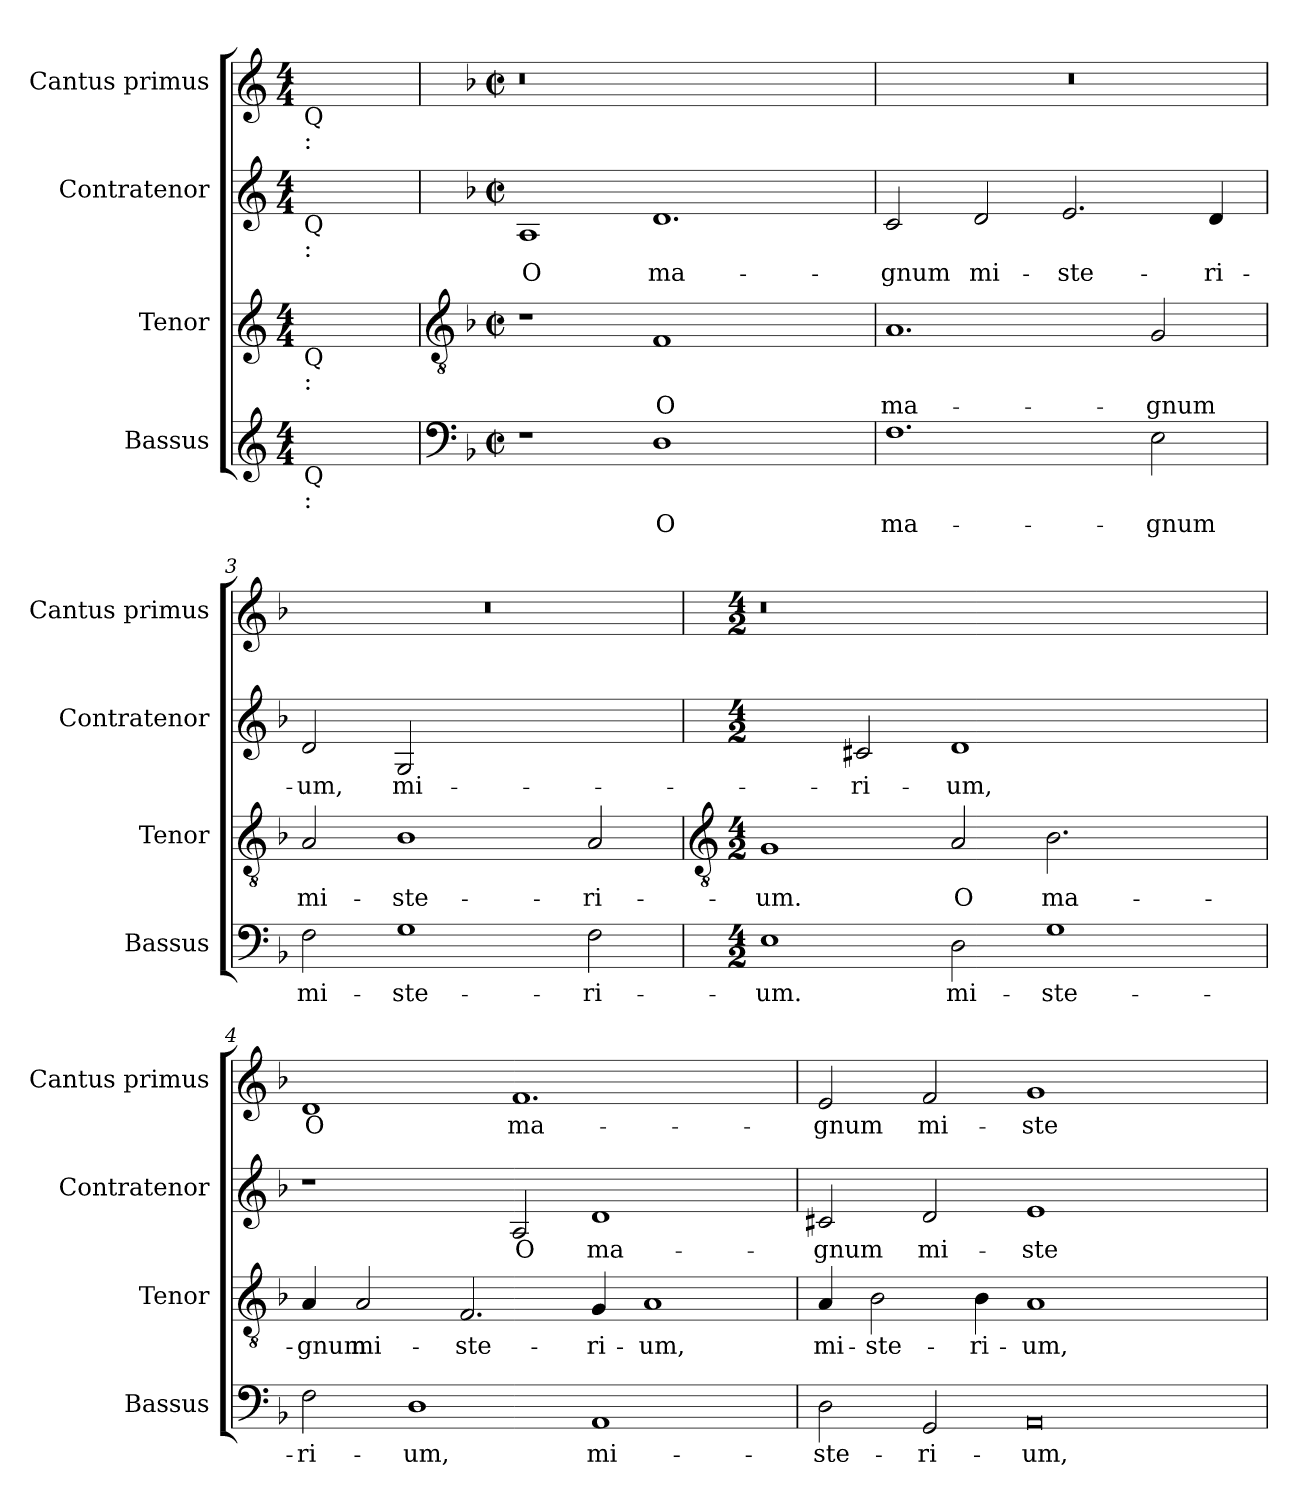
**kern	**text	**kern	**text	**kern	**text	**kern	**text
*part4	*part4	*part3	*part3	*part2	*part2	*part1	*part1
*staff4	*staff4	*staff3	*staff3	*staff2	*staff2	*staff1	*staff1
*I"Bassus	*	*I"Tenor	*	*I"Contratenor	*	*I"Cantus primus	*
*I'Bassus	*	*I'Tenor	*	*I'Contratenor	*	*I'Cantus primus	*
*clefG2	*	*clefG2	*	*clefG2	*	*clefG2	*
*k[]	*	*k[]	*	*k[]	*	*k[]	*
*C:	*	*C:	*	*C:	*	*C:	*
*M4/4	*	*M4/4	*	*M4/4	*	*M4/4	*
=	=	=	=	=	=	=	=
!	!	!	!	!	!	!LO:TX:b:t=Q	!
!	!	!	!	!	!	!LO:TX:b:t=&colon;	!
!	!	!	!	!LO:TX:b:t=Q	!	!	!
!	!	!	!	!LO:TX:b:t=&colon;	!	!	!
!	!	!LO:TX:b:t=Q	!	!	!	!	!
!	!	!LO:TX:b:t=&colon;	!	!	!	!	!
!LO:TX:b:t=Q	!	!	!	!	!	!	!
!LO:TX:b:t=&colon;	!	!	!	!	!	!	!
4ryy	.	4ryy	.	4ryy	.	4ryy	.
4ryy	.	4ryy	.	4ryy	.	4ryy	.
!!LO:LB:g=z
=1	=1	=1	=1	=1	=1	=1	=1
*clefF4	*	*clefGv2	*	*	*	*	*
*k[b-]	*	*k[b-]	*	*k[b-]	*	*k[b-]	*
*F:	*	*F:	*	*F:	*	*F:	*
*M4/2	*	*M4/2	*	*M4/2	*	*M4/2	*
*met(c|)	*	*met(c|)	*	*met(c|)	*	*met(c|)	*
!	!	!	!	!	!LO:LY:b	!	!
1r	.	1r	.	1A	O	0r	.
!	!LO:LY:b	!	!LO:LY:b	!	!LO:LY:b	!	!
1D	O	1F	O	1.d	ma-	.	.
2ryy	.	2ryy	.	.	.	2ryy	.
=2	=2	=2	=2	=2	=2	=2	=2
!	!LO:LY:b	!	!LO:LY:b	!	!LO:LY:b	!	!
1.F	ma-	1.A	ma-	2c	-gnum	0r	.
!	!	!	!	!	!LO:LY:b	!	!
.	.	.	.	2d	mi-	.	.
!	!	!	!	!	!LO:LY:b	!	!
.	.	.	.	2.e	-ste-	.	.
!	!LO:LY:b	!	!LO:LY:b	!	!	!	!
2E	-gnum	2G	-gnum	.	.	.	.
!	!	!	!	!	!LO:LY:b	!	!
.	.	.	.	4d	-ri-	.	.
=3	=3	=3	=3	=3	=3	=3	=3
!	!LO:LY:b	!	!LO:LY:b	!	!LO:LY:b	!	!
2F	mi-	2A	mi-	2d	-um,	0r	.
!	!LO:LY:b	!	!LO:LY:b	!	!LO:LY:b	!	!
1G	-ste-	1B-	-ste-	2G	mi-	.	.
!	!	!	!	!	!LO:LY:b	!	!
.	.	.	.	[2dyy	-ste-	.	.
!	!LO:LY:b	!	!LO:LY:b	!	!	!	!
2F	-ri-	2A	-ri-	2ryy	.	.	.
!!LO:LB:g=z
=4	=4	=4	=4	=4	=4	=4	=4
*	*	*clefGv2	*	*	*	*	*
*M4/2	*	*M4/2	*	*M4/2	*	*M4/2	*
!	!LO:LY:b	!	!LO:LY:b	!	!	!	!
1E	-um.	1G	-um.	2dyy]	.	0r	.
!	!	!	!	!	!LO:LY:b	!	!
.	.	.	.	2c#X	-ri-	.	.
!	!LO:LY:b	!	!LO:LY:b	!	!LO:LY:b	!	!
2D	mi-	2A	O	1d	-um,	.	.
!	!LO:LY:b	!	!LO:LY:b	!	!	!	!
1G	-ste-	2.B-	ma-	.	.	.	.
.	.	.	.	2ryy	.	2ryy	.
.	.	4ryy	.	.	.	.	.
=4A	=4A	=4A	=4A	=4A	=4A	=4A	=4A
!	!LO:LY:b	!	!LO:LY:b	!	!	!	!LO:LY:b
2F	-ri-	4A	-gnum	1r	.	1d	O
!	!	!	!LO:LY:b	!	!	!	!
.	.	2A	mi-	.	.	.	.
!	!LO:LY:b	!	!	!	!	!	!
1D	-um,	.	.	.	.	.	.
!	!	!	!LO:LY:b	!	!	!	!
.	.	2.F	-ste-	.	.	.	.
!	!	!	!	!	!LO:LY:b	!	!LO:LY:b
.	.	.	.	2A	O	1.f	ma-
!	!LO:LY:b	!	!LO:LY:b	!	!LO:LY:b	!	!
1AA	mi-	4G	-ri-	1d	ma-	.	.
!	!	!	!LO:LY:b	!	!	!	!
.	.	1A	-um,	.	.	.	.
4ryy	.	.	.	4ryy	.	4ryy	.
=5A	=5A	=5A	=5A	=5A	=5A	=5A	=5A
!	!LO:LY:b	!	!LO:LY:b	!	!LO:LY:b	!	!LO:LY:b
2D	-ste-	4A	mi-	2c#X	-gnum	2e	-gnum
!	!	!	!LO:LY:b	!	!	!	!
.	.	2B-	-ste-	.	.	.	.
!	!LO:LY:b	!	!	!	!LO:LY:b	!	!LO:LY:b
2GG	-ri-	.	.	2d	mi-	2f	mi-
!	!	!	!LO:LY:b	!	!	!	!
.	.	4B-	-ri-	.	.	.	.
!	!LO:LY:b	!	!LO:LY:b	!	!LO:LY:b	!	!LO:LY:b
0AA	-um,	1A	-um,	1e	-ste-	1g	-ste-
.	.	1ryy	.	1ryy	.	1ryy	.
=	=	=	=	=	=	=	=
*-	*-	*-	*-	*-	*-	*-	*-
